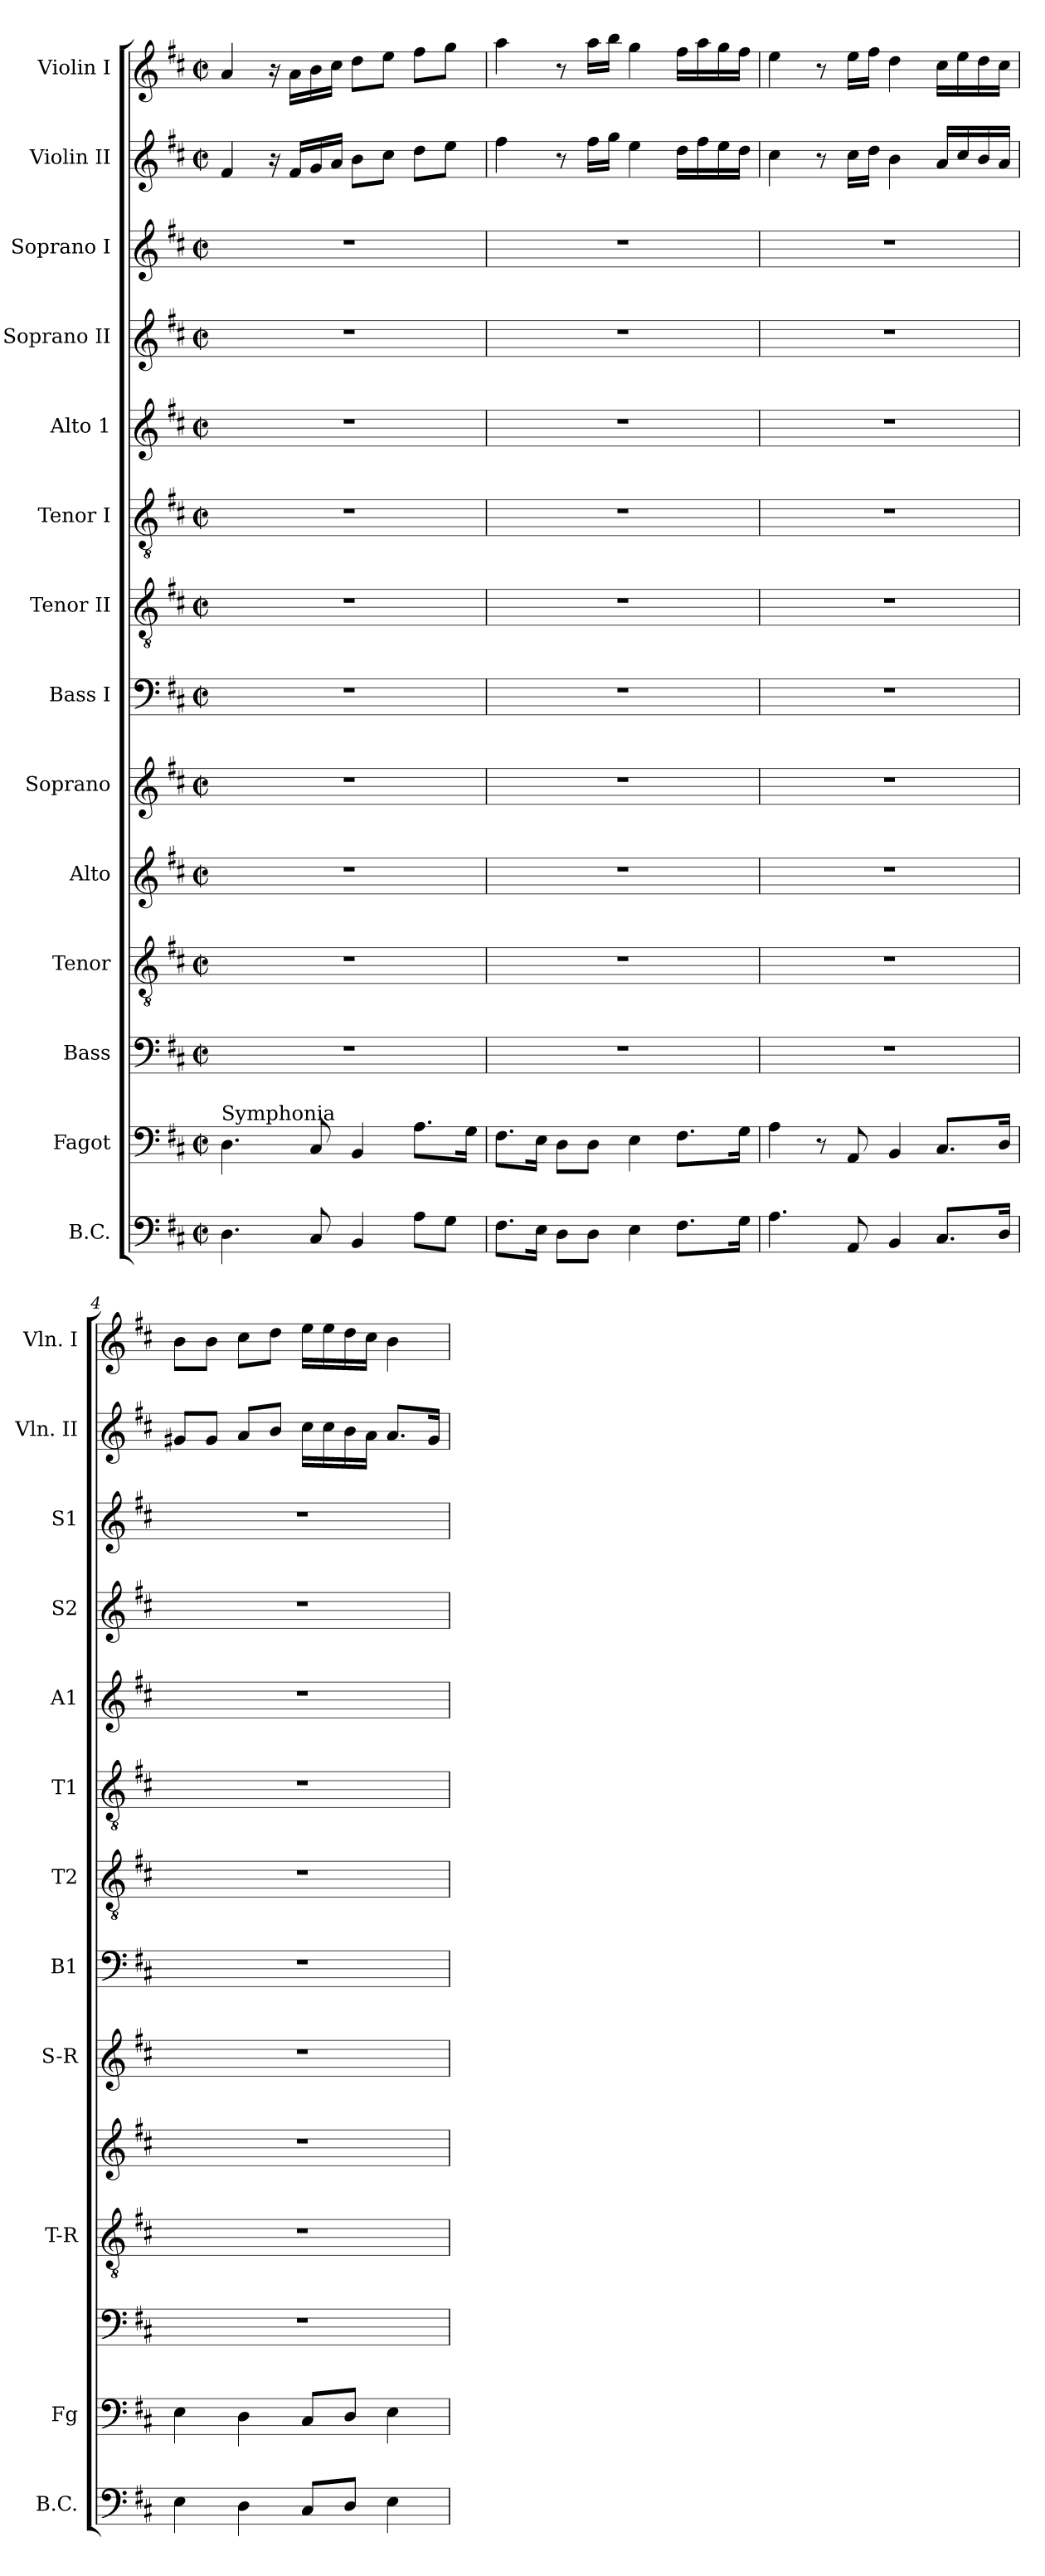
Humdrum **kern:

**kern	**kern	**kern	**kern	**kern	**kern	**kern	**kern	**kern	**kern	**kern	**kern	**kern	**kern
*part14	*part13	*part12	*part11	*part10	*part9	*part8	*part7	*part6	*part5	*part4	*part3	*part2	*part1
*staff14	*staff13	*staff12	*staff11	*staff10	*staff9	*staff8	*staff7	*staff6	*staff5	*staff4	*staff3	*staff2	*staff1
*I"B.C.	*I"Fagot	*I"Bass	*I"Tenor	*I"Alto	*I"Soprano	*I"Bass I	*I"Tenor II	*I"Tenor I	*I"Alto 1	*I"Soprano II	*I"Soprano I	*I"Violin II	*I"Violin I
*I'B.C.	*I'Fg	*	*I'T-R	*	*I'S-R	*I'B1	*I'T2	*I'T1	*I'A1	*I'S2	*I'S1	*I'Vln. II	*I'Vln. I
*clefF4	*clefF4	*clefF4	*clefGv2	*clefG2	*clefG2	*clefF4	*clefGv2	*clefGv2	*clefG2	*clefG2	*clefG2	*clefG2	*clefG2
*k[f#c#]	*k[f#c#]	*k[f#c#]	*k[f#c#]	*k[f#c#]	*k[f#c#]	*k[f#c#]	*k[f#c#]	*k[f#c#]	*k[f#c#]	*k[f#c#]	*k[f#c#]	*k[f#c#]	*k[f#c#]
*D:	*D:	*D:	*D:	*D:	*D:	*D:	*D:	*D:	*D:	*D:	*D:	*D:	*D:
*M2/2	*M2/2	*M2/2	*M2/2	*M2/2	*M2/2	*M2/2	*M2/2	*M2/2	*M2/2	*M2/2	*M2/2	*M2/2	*M2/2
*met(c|)	*met(c|)	*met(c|)	*met(c|)	*met(c|)	*met(c|)	*met(c|)	*met(c|)	*met(c|)	*met(c|)	*met(c|)	*met(c|)	*met(c|)	*met(c|)
=1	=1	=1	=1	=1	=1	=1	=1	=1	=1	=1	=1	=1	=1
!	!LO:TX:a:t=Symphonia	!	!	!	!	!	!	!	!	!	!	!	!
4.D\	4.D\	1r	1r	1r	1r	1r	1r	1r	1r	1r	1r	4f#/	4a/
.	.	.	.	.	.	.	.	.	.	.	.	16r	16r
.	.	.	.	.	.	.	.	.	.	.	.	16f#/LL	16a\LL
8C#/	8C#/	.	.	.	.	.	.	.	.	.	.	16g/	16b\
.	.	.	.	.	.	.	.	.	.	.	.	16a/JJ	16cc#\JJ
4BB/	4BB/	.	.	.	.	.	.	.	.	.	.	8b\L	8dd\L
.	.	.	.	.	.	.	.	.	.	.	.	8cc#\J	8ee\J
8A\L	8.A\L	.	.	.	.	.	.	.	.	.	.	8dd\L	8ff#\L
8G\J	.	.	.	.	.	.	.	.	.	.	.	8ee\J	8gg\J
.	16G\Jk	.	.	.	.	.	.	.	.	.	.	.	.
=2	=2	=2	=2	=2	=2	=2	=2	=2	=2	=2	=2	=2	=2
8.F#\L	8.F#\L	1r	1r	1r	1r	1r	1r	1r	1r	1r	1r	4ff#\	4aa\
16E\Jk	16E\Jk	.	.	.	.	.	.	.	.	.	.	.	.
8D\L	8D\L	.	.	.	.	.	.	.	.	.	.	8r	8r
8D\J	8D\J	.	.	.	.	.	.	.	.	.	.	16ff#\LL	16aa\LL
.	.	.	.	.	.	.	.	.	.	.	.	16gg\JJ	16bb\JJ
4E\	4E\	.	.	.	.	.	.	.	.	.	.	4ee\	4gg\
8.F#\L	8.F#\L	.	.	.	.	.	.	.	.	.	.	16dd\LL	16ff#\LL
.	.	.	.	.	.	.	.	.	.	.	.	16ff#\	16aa\
.	.	.	.	.	.	.	.	.	.	.	.	16ee\	16gg\
16G\Jk	16G\Jk	.	.	.	.	.	.	.	.	.	.	16dd\JJ	16ff#\JJ
=3	=3	=3	=3	=3	=3	=3	=3	=3	=3	=3	=3	=3	=3
4.A\	4A\	1r	1r	1r	1r	1r	1r	1r	1r	1r	1r	4cc#\	4ee\
.	8r	.	.	.	.	.	.	.	.	.	.	8r	8r
8AA/	8AA/	.	.	.	.	.	.	.	.	.	.	16cc#\LL	16ee\LL
.	.	.	.	.	.	.	.	.	.	.	.	16dd\JJ	16ff#\JJ
4BB/	4BB/	.	.	.	.	.	.	.	.	.	.	4b\	4dd\
8.C#/L	8.C#/L	.	.	.	.	.	.	.	.	.	.	16a/LL	16cc#\LL
.	.	.	.	.	.	.	.	.	.	.	.	16cc#/	16ee\
.	.	.	.	.	.	.	.	.	.	.	.	16b/	16dd\
16D/Jk	16D/Jk	.	.	.	.	.	.	.	.	.	.	16a/JJ	16cc#\JJ
=4	=4	=4	=4	=4	=4	=4	=4	=4	=4	=4	=4	=4	=4
4E\	4E\	1r	1r	1r	1r	1r	1r	1r	1r	1r	1r	8g#X/L	8b\L
.	.	.	.	.	.	.	.	.	.	.	.	8g#/J	8b\J
4D\	4D\	.	.	.	.	.	.	.	.	.	.	8a/L	8cc#\L
.	.	.	.	.	.	.	.	.	.	.	.	8b/J	8dd\J
8C#/L	8C#/L	.	.	.	.	.	.	.	.	.	.	16cc#\LL	16ee\LL
.	.	.	.	.	.	.	.	.	.	.	.	16cc#\	16ee\
8D/J	8D/J	.	.	.	.	.	.	.	.	.	.	16b\	16dd\
.	.	.	.	.	.	.	.	.	.	.	.	16a\JJ	16cc#\JJ
4E\	4E\	.	.	.	.	.	.	.	.	.	.	8.a/L	4b\
.	.	.	.	.	.	.	.	.	.	.	.	16g#/Jk	.
=	=	=	=	=	=	=	=	=	=	=	=	=	=
*-	*-	*-	*-	*-	*-	*-	*-	*-	*-	*-	*-	*-	*-
